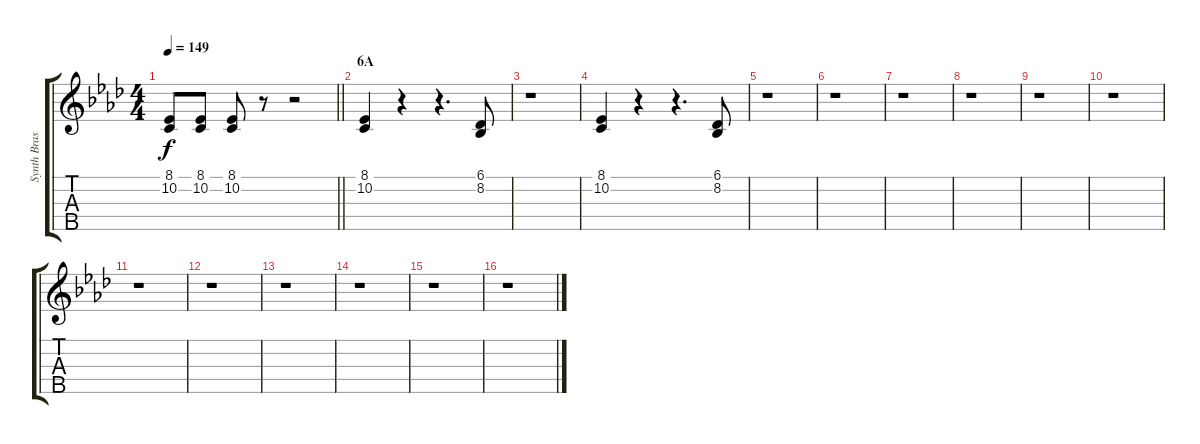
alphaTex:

\track ("Synth Brass II" "Synth Bras") {instrument brasssection}
\staff {score tabs}
\tuning (G3 D3 A2 E2 B1) {hide}
\ts (4 4)
\tempo 149
\clef g2
\barLineRight lightlight
\ks ab
(8.1{t} 10.2{t}).8{dy f} (8.1 10.2).8 (8.1 10.2).8 r.8 r.2 |
\section ("" "6A")
(8.1 10.2).4 r.4 r.4{d} (6.1 8.2).8 |
r.1 |
(8.1 10.2).4 r.4 r.4{d} (6.1 8.2).8 |
r.1 |
r.1 |
r.1 |
r.1 |
r.1 |
r.1 |
r.1 |
r.1 |
r.1 |
r.1 |
r.1 |
r.1
